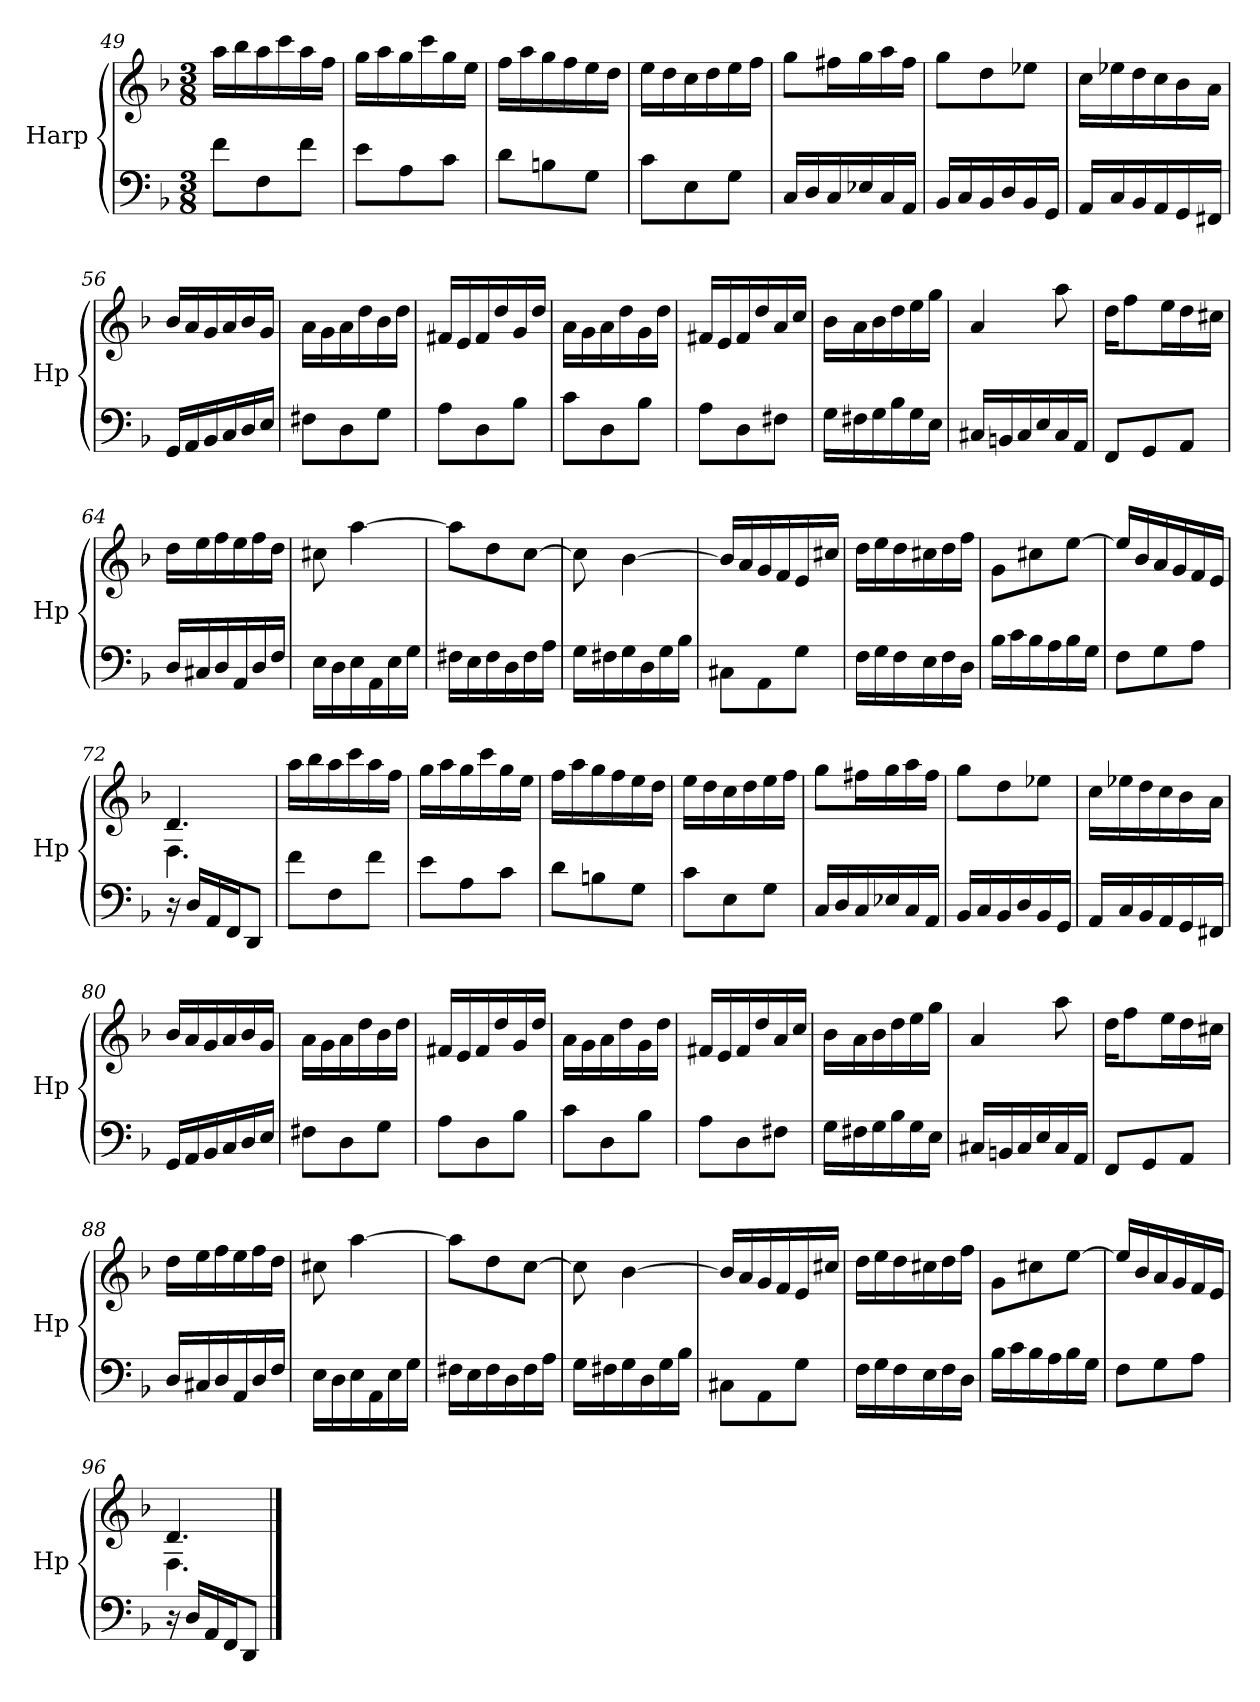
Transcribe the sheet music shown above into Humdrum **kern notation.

**kern	**kern
*part1	*part1
*staff2	*staff1
*I"Harp	*
*I'Hp	*
*clefF4	*clefG2
*k[b-]	*k[b-]
*M3/8	*M3/8
=49	=49
8f\L	16aa\LL
.	16bb-\
8F\	16aa\
.	16ccc\
8f\J	16aa\
.	16ff\JJ
=50	=50
8e\L	16gg\LL
.	16aa\
8A\	16gg\
.	16ccc\
8c\J	16gg\
.	16ee\JJ
=51	=51
8d\L	16ff\LL
.	16aa\
8Bn\	16gg\
.	16ff\
8G\J	16ee\
.	16dd\JJ
!!LO:LB:g=z
=52	=52
8c\L	16ee\LL
.	16dd\
8E\	16cc\
.	16dd\
8G\J	16ee\
.	16ff\JJ
=53	=53
16C/LL	8gg\L
16D/	.
16C/	16ff#X\L
16E-X/	16gg\
16C/	16aa\
16AA/JJ	16ff#\JJ
=54	=54
16BB-/LL	8gg\L
16C/	.
16BB-/	8dd\
16D/	.
16BB-/	8ee-X\J
16GG/JJ	.
=55	=55
16AA/LL	16cc\LL
16C/	16ee-X\
16BB-/	16dd\
16AA/	16cc\
16GG/	16b-\
16FF#X/JJ	16a\JJ
=56	=56
16GG/LL	16b-/LL
16AA/	16a/
16BB-/	16g/
16C/	16a/
16D/	16b-/
16E/JJ	16g/JJ
=57	=57
8F#X\L	16a\LL
.	16g\
8D\	16a\
.	16dd\
8G\J	16b-\
.	16dd\JJ
=58	=58
8A\L	16f#X/LL
.	16e/
8D\	16f#/
.	16dd/
8B-\J	16g/
.	16dd/JJ
!!LO:LB:g=z
=59	=59
8c\L	16a\LL
.	16g\
8D\	16a\
.	16dd\
8B-\J	16g\
.	16dd\JJ
=60	=60
8A\L	16f#X/LL
.	16e/
8D\	16f#/
.	16dd/
8F#X\J	16a/
.	16cc/JJ
=61	=61
16G\LL	16b-\LL
16F#X\	16a\
16G\	16b-\
16B-\	16dd\
16G\	16ee\
16E\JJ	16gg\JJ
=62	=62
16C#X/LL	4a/
16BBn/	.
16C#/	.
16E/	.
16C#/	8aa\
16AA/JJ	.
=63	=63
8FF/L	16dd\KL
.	8ff\
8GG/	.
.	16ee\L
8AA/J	16dd\
.	16cc#X\JJ
=64	=64
16D/LL	16dd\LL
16C#X/	16ee\
16D/	16ff\
16AA/	16ee\
16D/	16ff\
16F/JJ	16dd\JJ
=65	=65
16E\LL	8cc#X\
16D\	.
16E\	[4aa\
16AA\	.
16E\	.
16G\JJ	.
!!LO:LB:g=z
=66	=66
16F#X\LL	8aa\L]
16E\	.
16F#\	8dd\
16D\	.
16F#\	[8cc\J
16A\JJ	.
=67	=67
16G\LL	8cc\]
16F#X\	.
16G\	[4b-\
16D\	.
16G\	.
16B-\JJ	.
=68	=68
8C#X\L	16b-/LL]
.	16a/
8AA\	16g/
.	16f/
8G\J	16e/
.	16cc#X/JJ
=69	=69
16F\LL	16dd\LL
16G\	16ee\
16F\	16dd\
16E\	16cc#X\
16F\	16dd\
16D\JJ	16ff\JJ
=70	=70
16B-\LL	8g\L
16c\	.
16B-\	8cc#X\
16A\	.
16B-\	[8ee\J
16G\JJ	.
=71	=71
8F\L	16ee/LL]
.	16b-/
8G\	16a/
.	16g/
8A\J	16f/
.	16e/JJ
=72	=72
*	*^
16r	4.d/	4.F\
16D/LL	.	.
16AA/	.	.
16FF/J	.	.
8DD/J	.	.
*	*v	*v
!!LO:PB:g=z
=73	=73
8f\L	16aa\LL
.	16bb-\
8F\	16aa\
.	16ccc\
8f\J	16aa\
.	16ff\JJ
=74	=74
8e\L	16gg\LL
.	16aa\
8A\	16gg\
.	16ccc\
8c\J	16gg\
.	16ee\JJ
=75	=75
8d\L	16ff\LL
.	16aa\
8Bn\	16gg\
.	16ff\
8G\J	16ee\
.	16dd\JJ
=76	=76
8c\L	16ee\LL
.	16dd\
8E\	16cc\
.	16dd\
8G\J	16ee\
.	16ff\JJ
=77	=77
16C/LL	8gg\L
16D/	.
16C/	16ff#X\L
16E-X/	16gg\
16C/	16aa\
16AA/JJ	16ff#\JJ
=78	=78
16BB-/LL	8gg\L
16C/	.
16BB-/	8dd\
16D/	.
16BB-/	8ee-X\J
16GG/JJ	.
!!LO:LB:g=z
=79	=79
16AA/LL	16cc\LL
16C/	16ee-X\
16BB-/	16dd\
16AA/	16cc\
16GG/	16b-\
16FF#X/JJ	16a\JJ
=80	=80
16GG/LL	16b-/LL
16AA/	16a/
16BB-/	16g/
16C/	16a/
16D/	16b-/
16E/JJ	16g/JJ
=81	=81
8F#X\L	16a\LL
.	16g\
8D\	16a\
.	16dd\
8G\J	16b-\
.	16dd\JJ
=82	=82
8A\L	16f#X/LL
.	16e/
8D\	16f#/
.	16dd/
8B-\J	16g/
.	16dd/JJ
=83	=83
8c\L	16a\LL
.	16g\
8D\	16a\
.	16dd\
8B-\J	16g\
.	16dd\JJ
=84	=84
8A\L	16f#X/LL
.	16e/
8D\	16f#/
.	16dd/
8F#X\J	16a/
.	16cc/JJ
=85	=85
16G\LL	16b-\LL
16F#X\	16a\
16G\	16b-\
16B-\	16dd\
16G\	16ee\
16E\JJ	16gg\JJ
!!LO:LB:g=z
=86	=86
16C#X/LL	4a/
16BBn/	.
16C#/	.
16E/	.
16C#/	8aa\
16AA/JJ	.
=87	=87
8FF/L	16dd\KL
.	8ff\
8GG/	.
.	16ee\L
8AA/J	16dd\
.	16cc#X\JJ
=88	=88
16D/LL	16dd\LL
16C#X/	16ee\
16D/	16ff\
16AA/	16ee\
16D/	16ff\
16F/JJ	16dd\JJ
=89	=89
16E\LL	8cc#X\
16D\	.
16E\	[4aa\
16AA\	.
16E\	.
16G\JJ	.
=90	=90
16F#X\LL	8aa\L]
16E\	.
16F#\	8dd\
16D\	.
16F#\	[8cc\J
16A\JJ	.
=91	=91
16G\LL	8cc\]
16F#X\	.
16G\	[4b-\
16D\	.
16G\	.
16B-\JJ	.
!!LO:LB:g=z
=92	=92
8C#X\L	16b-/LL]
.	16a/
8AA\	16g/
.	16f/
8G\J	16e/
.	16cc#X/JJ
=93	=93
16F\LL	16dd\LL
16G\	16ee\
16F\	16dd\
16E\	16cc#X\
16F\	16dd\
16D\JJ	16ff\JJ
=94	=94
16B-\LL	8g\L
16c\	.
16B-\	8cc#X\
16A\	.
16B-\	[8ee\J
16G\JJ	.
=95	=95
8F\L	16ee/LL]
.	16b-/
8G\	16a/
.	16g/
8A\J	16f/
.	16e/JJ
=96	=96
*	*^
16r	4.d/	4.F\
16D/LL	.	.
16AA/	.	.
16FF/J	.	.
8DD/J	.	.
*	*v	*v
==	==
*-	*-
